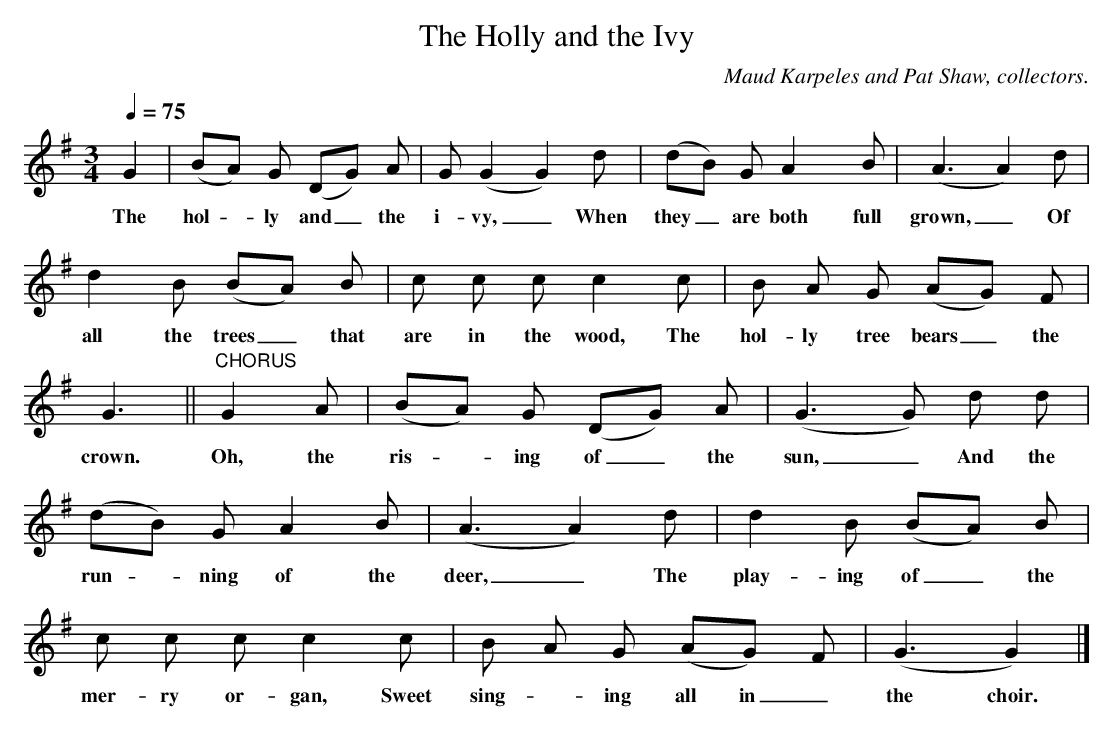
X:1
T:The Holly and the Ivy
C:Maud Karpeles and Pat Shaw, collectors.
M:3/4
L:1/4
Q:75
K:G
G | (B/A/) G/ (D/G/) A/ | G/ (G G) d/ | (d/B/) G/ A y/  B/ | (A3/2 A) d/ |
w:The  hol -  ly and_   the  i- vy,_  When they_ are both full grown,_  Of
d B/ (B/A/) B/ | c/ c/ c/ c c/ | B/ A/ G/ (A/G/) F/ |
w:all the trees_ that are in the wood, The hol- ly tree bears_ the
G3/2 || "CHORUS" G A/ | (B/A/) G/ (D/G/) A/ | (G3/2 G/) d/ d/ |
w:crown. Oh, the ris - ing of_ the sun,_ And the
(d/B/) G/ A B/ | (A3/2 A) d/ | d B/ (B/A/) B/ |
w:run - ning of the deer,_ The play- ing of_ the
c/ c/ c/ c c/ | B/ A/ G/ (A/G/) F/ | (G3/2 G) |]
w:mer- ry or- gan, Sweet sing   - ing all in_ the choir._
